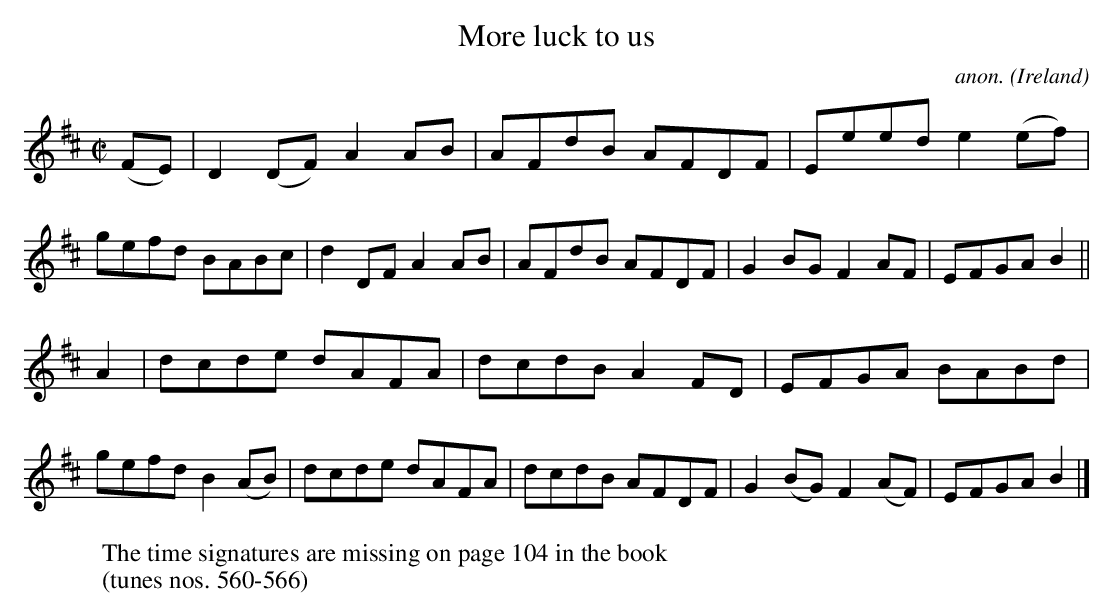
X:1
T:More luck to us
C:anon.
O:Ireland
M:C|
L:1/8
K:D
(FE)|D2(DF) A2AB|AFdB AFDF|Eeed e2(ef)|gefd BABc|d2DF A2AB|AFdB AFDF|G2BG F2AF|EFGAB2||
A2|dcde dAFA|dcdB A2FD|EFGA BABd|gefd B2(AB)|dcde dAFA|dcdB AFDF|G2(BG) F2(AF)|EFGAB2|]
W:The time signatures are missing on page 104 in the book
W:(tunes nos. 560-566)
